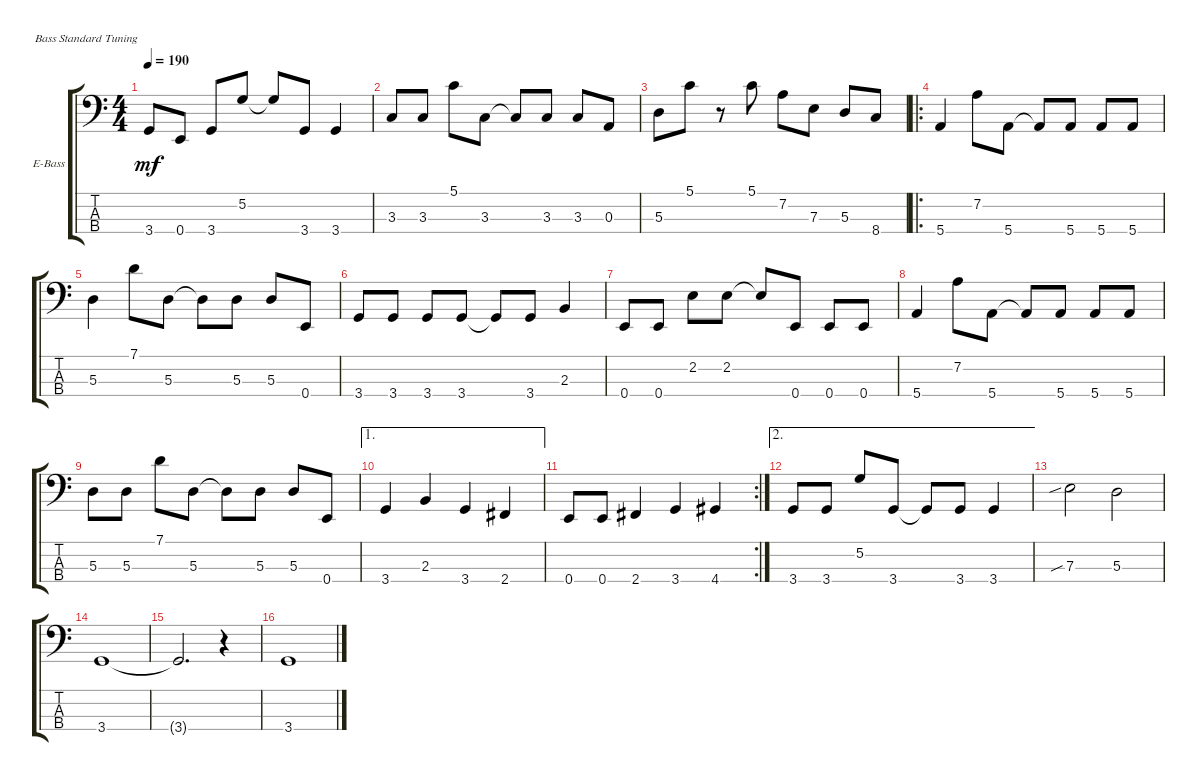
\defaultSystemsLayout 4
\bracketExtendMode groupsimilarinstruments
\firstSystemTrackNameOrientation horizontal
\otherSystemsTrackNameOrientation horizontal
\track ("Electric Bass" "E-Bass") {instrument electricbassfinger}
\staff {score tabs}
\tuning (G2 D2 A1 E1)
\ts (4 4)
\tempo 190
\clef f4
\scale
0.333333
\ks c
3.4.8{dy mf} 0.4.8 3.4.8 5.2.8 5.2{t}.8 3.4.8 3.4.4 |
\scale
0.312821 3.3.8 3.3.8 5.1.8 3.3.8 3.3{t}.8 3.3.8 3.3.8 0.3.8 |
\scale
0.312821 5.3.8 5.1.8 r.8 5.1.8 7.2.8 7.3.8 5.3.8 8.4.8 |
\ro
\scale
0.374359 5.4.4 7.2.8 5.4.8 5.4{t}.8 5.4.8 5.4.8 5.4.8 |
\scale
0.333333 5.3.4 7.1.8 5.3.8 5.3{t}.8 5.3.8 5.3.8 0.4.8 |
\scale
0.333333 3.4.8 3.4.8 3.4.8 3.4.8 3.4{t}.8 3.4.8 2.3.4 |
\scale
0.333333 0.4.8 0.4.8 2.2.8 2.2.8 2.2{t}.8 0.4.8 0.4.8 0.4.8 |
\scale
0.333333 5.4.4 7.2.8 5.4.8 5.4{t}.8 5.4.8 5.4.8 5.4.8 |
\scale
0.333333 5.3.8 5.3.8 7.1.8 5.3.8 5.3{t}.8 5.3.8 5.3.8 0.4.8 |
\ae 1
\scale
0.333333 3.4.4 2.3.4 3.4.4 2.4.4 |
\rc 2
\scale
0.354497 0.4.8 0.4.8 2.4.4 3.4.4 4.4.4 |
\ae 2
\scale
0.322751 3.4.8 3.4.8 5.2.8 3.4.8 3.4{t}.8 3.4.8 3.4.4 |
\scale
0.322751 7.3{sib}.2 5.3.2 |
\scale
0.333333 3.4.1 |
\scale
0.333333 3.4{t}.2{d} r.4 |
\scale
0.333333 3.4.1
